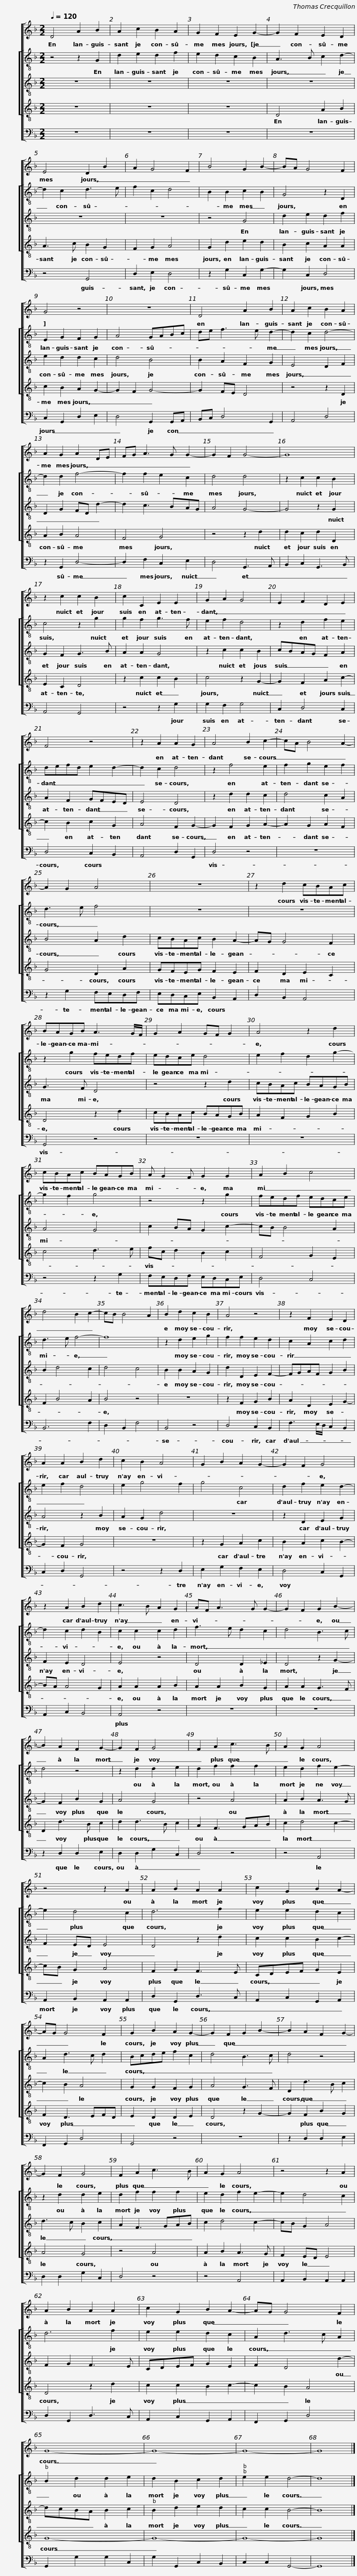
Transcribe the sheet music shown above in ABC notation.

X:1
%%score [ 1 [ 2 3 4 ] 5 ]
L:1/8
Q:1/4=120
M:2/2
I:linebreak $
K:F
V:1 treble
V:2 treble-8
V:3 treble-8
V:4 treble-8
V:5 bass
V:1
 D4 A2 B2 | A2 c2 B2 A2 | G2 F2 E2 G2- | G2 F2 E2 D2 | E4 D2 B2 |$ %5
 A2 G4 F2 | B4 G2 B2- | BA G4 F2 | G4 z4 | z8 |$ %10
 D4 A2 B2 |$ A2 c2 B2 A2 | A2 G2 A2 DE | FG A3 G G2- | G2 F2 G4- | %15
 G8 |$ z2 c2 c2 B2 |$ c2 C2 E2 E2 | G2 A2 G4 | E2 F2 D2 E2 | %20
 F4 z4 | z2 A2 A2 G2 |$ A4 B2 c2- |$ cA B4 A2- | A2 G2 A4 | %25
 z8 | z2 d2 cBAc |$ BAGB A3 G/F/ | G2 A2 GF G2 | A4 z2 d2 |$ %30
 cBAc BAGB |$ A G2 F G2 G2 | A2 B2 c4 | d4 B2 c2- | cB B4 A2 |$ %35
 B2 d2 c2 B2 | A4 z4 | z2 F2 E2 D2 | A2 A2 B2 d2 | c2 B2 A4 |$ %40
 G2 B2 A2 G2- |$ G2 F2 G4 | z2 A2 B2 d2 | c3 B A2 G2 | AF A3 G G2- | %45
 G2 F2 G2 B2- |$ B2 A2 F2 G2- | G2 F2 G4 | F2 A2 c3 B | A2 G2 A4 | %50
 z4 z2 A2 |$ A2 B2 A2 A2 | c2 G2 B2 A2- | AG G4 F2 | G2 B2 A2 G2- | %55
 G2 F2 G2 B2- |$ B2 A2 F2 G2- | G2 F2 G4 | F2 A2 c3 B | A2 G2 A4 | %60
 z4 z2 A2 |$ A2 B2 A2 A2 |$ c2 G2 B2 A2- | AG G4 F2 | G8- | %65
 G8- | G8- | G8 |] %68
V:2
 z4 z2 G2 | d2 e2 d2 f2 | e2 d2 c2 B2 | A3 B c2 d2- | d2 c2 d3 e |$ %5
 f2 c2 d4 | B2 B2 c2 B2 | G4 z2 D2 | E2 G2 F2 G2 | A4 GABc |$ %10
 de f3 e d2- |$ d2 c2 d4- | d2 d2 f4- | f2 f2 e2 c2 | d4 d4 | %15
 z2 c2 c2 B2 |$ c4 z2 g2 |$ g2 f2 g3 f | e2 f2 d4 | z2 d2 f2 e2 | %20
 defd e2 d2- | d2 c2 d4 |$ z2 f4 e2 |$ f2 g2 e2 f2 | d3 e f4 | %25
 z8 | z8 |$ z2 g2 fedf | edce d4 | e2 f2 d2 g2- |$ %30
 g2 f2 g4 |$ z4 z2 g2 | fedf edce | d3 e f4- | f8 |$ %35
 z2 d2 e2 g2 | f2 f2 e2 d2 | c2 A2 c2 d2 | e2 f2 d4 | e2 g4 f2 |$ %40
 g4 c4 |$ d2 f2 e2 d2- | d2 c2 d2 B2 | c2 c2 c2 d2 | f3 e d2 c2 | %45
 d4 B3 c |$ d4 z4 | z2 d2 d2 e2 | d2 f2 f2 f2 | e2 d2 f2 e2- | %50
 e2 d4 c2 |$ d6 f2 | e2 e2 d2 c2 | A2 d3 c d2 | Bcde f2 c2 | %55
 d4 B3 c |$ d4 z4 | z2 d2 d2 e2 | d2 f2 f2 f2 | e2 d2 f2 e2- | %60
 e2 d4 c2 |$ d6 f2 |$ e2 e2 d2 c2 | A2 d3 c A2 | B2 d2 d2 e2 | %65
 d2 B2 c2 d2 | e2 e2 d4- | d8 |] %68
V:3
 z8 | z8 | z8 | z8 | z8 |$ %5
 z8 | z4 G4 | d2 e2 d2 f2 | e2 d2 d2 c2 | d4 B4 |$ %10
 B2 A2 F2 G2 |$ E4 D2 F2 | D2 G2 FD d2- | d2 c3 BAG | A4 G4- | %15
 G4 z2 G2 |$ G2 F2 G3 B |$ A2 A2 G4 | z2 c2 c2 B2 | cBAG F2 A2 | %20
 A2 F2 GFED | E4 D4 |$ z2 d2 d2 c2 |$ d4 c2 A2 | B4 A2 d2 | %25
 cBAc B2 A2- | AG G4 F2 |$ G3 F D4 | z4 z2 d2 | cBAc BAGB |$ %30
 A4 G4 |$ c2 BA G2 c2- | cB B4 A2 | B2 d4 c2 | d4 c4 |$ %35
 B2 B2 A2 G2 | d2 D2 E2 F2- | FGAF G2 B2 | A4 z2 B2 | A2 G2 d4 |$ %40
 z8 |$ z2 D2 E2 G2 | F2 E2 D4 | E4 z4 | D4 D2 _E2 | %45
 D4 z2 G2- |$ G2 F2 B2 G2 | A4 G4 | z4 A4 | A2 B2 A3 G | %50
 F2 ED E4 |$ D4 z2 d2 | c2 c2 B2 c2- | c2 B2 A4 | G2 G2 F2 G2 | %55
 A4 G3 F |$ D2 d3 B c2 | d3 c B2 c2 | A2 F3 GAB | c2 d4 c2- | %60
 cB G2 A4 |$ F2 G2 F3 E |$ CDEF G2 E2 | F2 D4 d2- | dcBA B2 c2 | %65
 B2 d2 e2 d2 | c2 c2 B4- | B8 |] %68
V:4
 z8 | z8 | z8 | D4 A2 B2 | A3 c B2 G2 |$ %5
 F2 G2 A4 | G2 d2 e2 d2 | B2 c2 A2 A2 | c2 B2 A2 G2- | G2 F2 G4- |$ %10
 G2 FE D4 |$ z4 z2 D2 | A2 B2 A4 | F4 G4 | z4 z2 d2 | %15
 d2 c2 d2 D2 |$ E2 C2 D4 |$ z2 c2 c2 B2 | c4 z2 G2- | G2 F2 A2 c2- | %20
 c2 B2 c2 G2 | A4 F2 G2- |$ G2 F2 G2 A2- |$ A2 G2 A2 F2 | G4 D2 A2 | %25
 GFEG F2 E2 | F2 D2 E2 C2 |$ D4 z2 d2 | cBAc BAGB | A2 F2 G2 B2 |$ %30
 c4 d3 e |$ fc d2 B2 c2 | F4 G2 E2 | F2 B4 A2 | B4 z4 |$ %35
 z8 | z2 F2 G2 B2 | A2 D2 E2 G2- | G2 F2 G4 | z8 |$ %40
 z2 G2 A2 c2 |$ B2 A2 c2 B2- | BA A4 G2 | A2 A2 A2 B2 | A2 A2 B2 G2 | %45
 A2 A2 G3 F |$ D2 d3 B c2 | d2 d3 B c2 | A2 F3 GAB | c2 d4 c2- | %50
 cB G2 A4 |$ F2 G2 F3 E | CDEF G2 E2 | F2 D3 EFD | E2 D2 D2 E2 | %55
 D4 z2 G2- |$ G2 F2 B2 G2 | A4 G4 | z4 A4 | A2 B2 A3 G | %60
 F2 ED E4 |$ D4 z2 d2 |$ c2 c2 B2 c2- | c2 B2 A4 | G8- | %65
 G8- | G8- | G8 |] %68
V:5
 z8 | z8 | z8 | z8 | z4 G,,4 |$ %5
 D,2 E,2 D,4 | z2 G,2 C,2 G,2- | G,2 C,2 D,4 | C,2 G,,2 D,2 E,2 | D,4 G,,2 G,,A,, |$ %10
 B,,C, D,4 G,,2 |$ A,,4 D,4 | z2 G,,2 D,4- | D,2 F,2 C,2 E,2 | D,4 G,,3 A,, | %15
 B,,2 C,2 G,,3 B,, |$ A,,4 G,,4 |$ z4 z2 G,2 | G,2 F,2 G,4 | C,2 D,4 C,2 | %20
 D,4 C,2 B,,2 | A,,4 D,2 G,,2 |$ D,4 z4 |$ z8 | z2 G,2 F,E,D,F, | %25
 E,D,C,E, B,,2 A,,2 | D,2 B,,2 A,,4 |$ G,,4 z4 | z8 | z8 |$ %30
 z4 z2 G,2 |$ F,E,D,F, E,D,C,E, | D,4 C,4 | B,,6 F,2 | D,2 B,,2 F,4 |$ %35
 B,,4 z4 | D,4 C,2 B,,2 | F,3 E,/D,/ C,2 B,,2 | C,2 D,2 G,,4 | z4 z2 D,2 |$ %40
 E,2 G,2 F,2 E,2 |$ D,4 C,2 G,,2 | A,,2 C,2 B,,4 | A,,4 z4 | z8 | %45
 z8 |$ z2 D,2 D,2 E,2 | D,2 D,2 G,2 C,2 | D,4 z4 | z4 A,,4 | %50
 A,,2 B,,2 A,,2 A,,2 |$ D,2 G,,2 D,3 C, | A,,2 C,2 G,,2 A,,2 | F,,2 G,,2 D,4 | G,,4 z4 | %55
 z8 |$ z2 D,2 D,2 E,2 | D,2 D,2 G,2 C,2 | D,4 z4 | z4 A,,4 | %60
 A,,2 B,,2 A,,2 A,,2 |$ D,2 G,,2 D,3 C, |$ A,,2 C,2 G,,2 A,,2 | F,,2 G,,2 D,4 | G,,2 G,2 G,2 C,2 | %65
 G,2 G,,2 C,2 B,,2 | C,2 C,2 G,,4- | G,,8 |] %68
